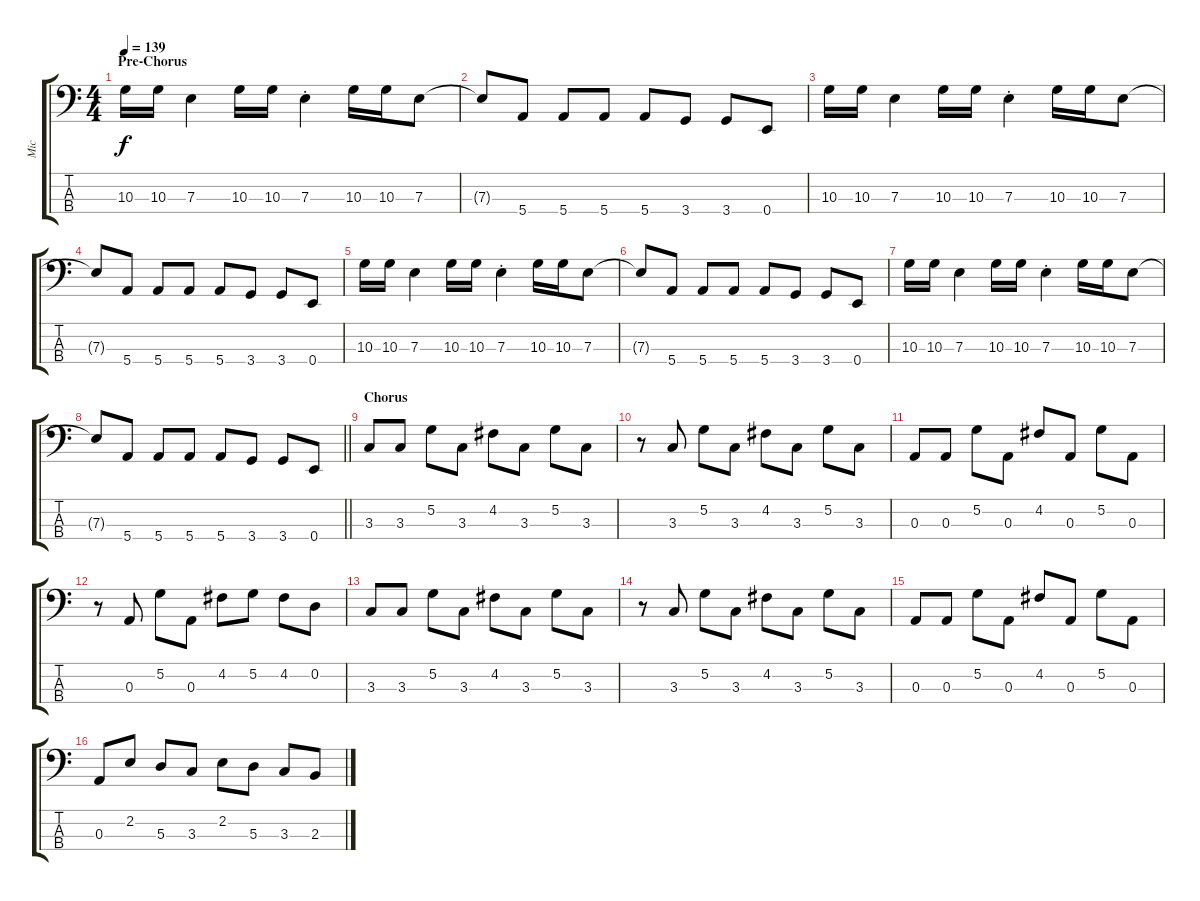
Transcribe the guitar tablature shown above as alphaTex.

\track ("Mic" "Mic") {instrument electricbassfinger}
\staff {score tabs}
\tuning (G2 D2 A1 E1) {hide}
\ts (4 4)
\section ("" "Pre-Chorus")
\tempo 139
\clef f4
\ks c
10.3.16{dy f} 10.3.16 7.3.4 10.3.16 10.3.16 7.3{st}.4 10.3.16 10.3.16 7.3.8 |
7.3{t}.8 5.4.8 5.4.8 5.4.8 5.4.8 3.4.8 3.4.8 0.4.8 |
10.3.16 10.3.16 7.3.4 10.3.16 10.3.16 7.3{st}.4 10.3.16 10.3.16 7.3.8 |
7.3{t}.8 5.4.8 5.4.8 5.4.8 5.4.8 3.4.8 3.4.8 0.4.8 |
10.3.16 10.3.16 7.3.4 10.3.16 10.3.16 7.3{st}.4 10.3.16 10.3.16 7.3.8 |
7.3{t}.8 5.4.8 5.4.8 5.4.8 5.4.8 3.4.8 3.4.8 0.4.8 |
10.3.16 10.3.16 7.3.4 10.3.16 10.3.16 7.3{st}.4 10.3.16 10.3.16 7.3.8 |
\barLineRight lightlight
7.3{t}.8 5.4.8 5.4.8 5.4.8 5.4.8 3.4.8 3.4.8 0.4.8 |
\section ("" "Chorus")
3.3.8 3.3.8 5.2.8 3.3.8 4.2.8 3.3.8 5.2.8 3.3.8 |
r.8 3.3.8 5.2.8 3.3.8 4.2.8 3.3.8 5.2.8 3.3.8 |
0.3.8 0.3.8 5.2.8 0.3.8 4.2.8 0.3.8 5.2.8 0.3.8 |
r.8 0.3.8 5.2.8 0.3.8 4.2.8 5.2.8 4.2.8 0.2.8 |
3.3.8 3.3.8 5.2.8 3.3.8 4.2.8 3.3.8 5.2.8 3.3.8 |
r.8 3.3.8 5.2.8 3.3.8 4.2.8 3.3.8 5.2.8 3.3.8 |
0.3.8 0.3.8 5.2.8 0.3.8 4.2.8 0.3.8 5.2.8 0.3.8 |
0.3.8 2.2.8 5.3.8 3.3.8 2.2.8 5.3.8 3.3.8 2.3.8
